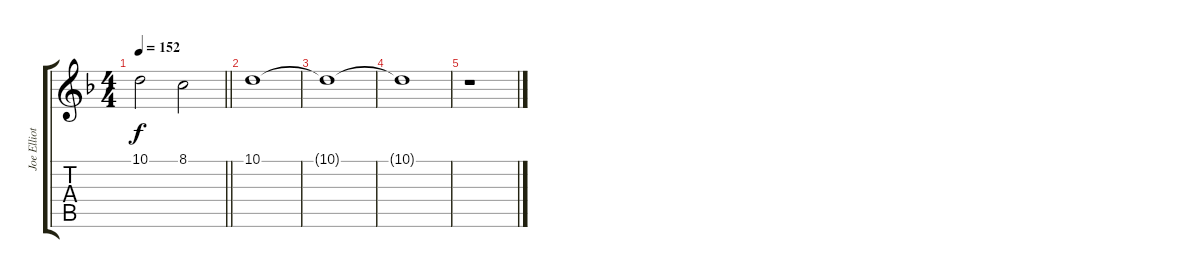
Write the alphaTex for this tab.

\track ("Joe Elliott" "Joe Elliot") {instrument lead1square}
\staff {score tabs}
\tuning (E4 B3 G3 D3 A2 E2) {hide}
\ts (4 4)
\tempo 152
\clef g2
\barLineRight lightlight
\ks dminor
10.1.2{dy f} 8.1.2 |
10.1.1 |
10.1{t}.1 |
10.1{t}.1 |
r.1
